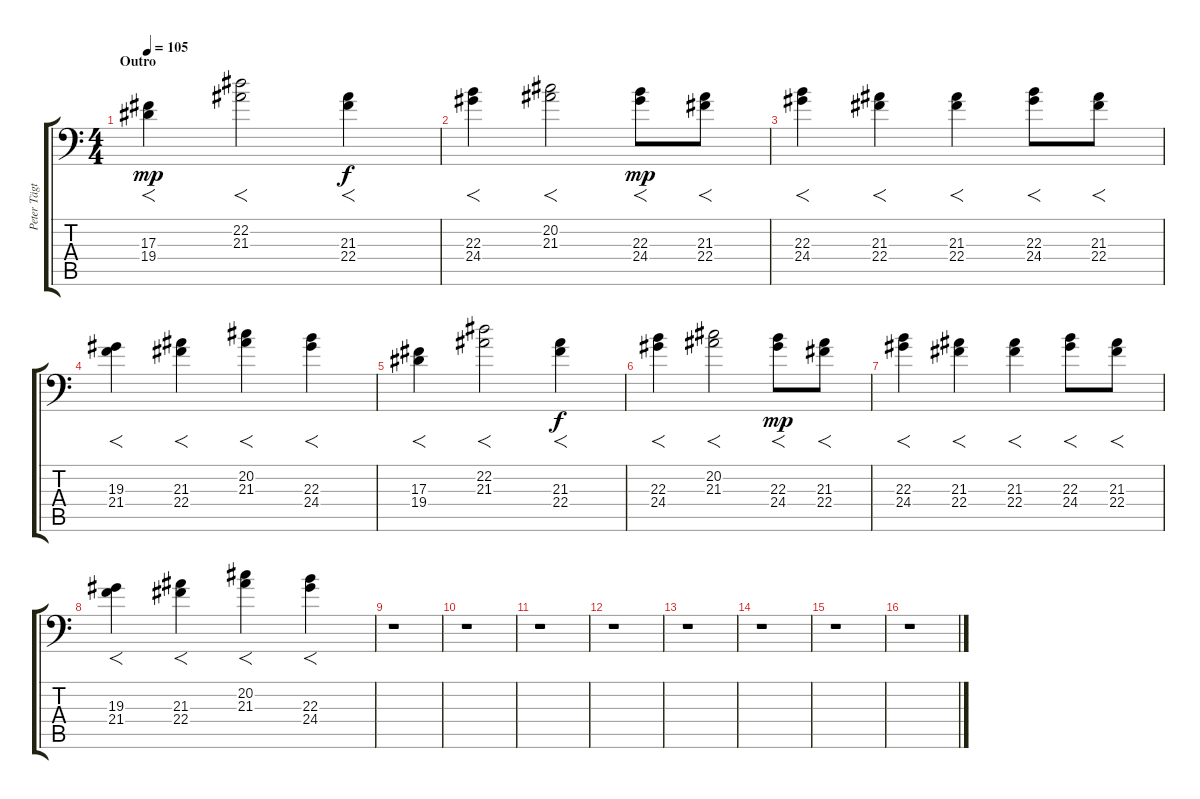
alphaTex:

\track ("Peter Tägtgren (Keyboard III)" "Peter Tägt") {instrument stringensemble2}
\staff {score tabs}
\tuning (Bb3 F3 Db3 Ab2 Eb2 Bb1) {hide}
\ts (4 4)
\section ("" "Outro")
\tempo 105
\clef f4
\ks c
(17.3 19.4).4{f dy mp volume 14} (22.2 21.3).2{f} (21.3 22.4).4{f dy f} |
(22.3 24.4).4{f} (20.2 21.3).2{f} (22.3 24.4).8{f dy mp} (21.3 22.4).8{f} |
(22.3 24.4).4{f} (21.3 22.4).4{f} (21.3 22.4).4{f} (22.3 24.4).8{f} (21.3 22.4).8{f} |
(19.3 21.4).4{f} (21.3 22.4).4{f} (20.2 21.3).4{f} (22.3 24.4).4{f} |
(17.3 19.4).4{f} (22.2 21.3).2{f} (21.3 22.4).4{f dy f} |
(22.3 24.4).4{f} (20.2 21.3).2{f} (22.3 24.4).8{f dy mp} (21.3 22.4).8{f} |
(22.3 24.4).4{f} (21.3 22.4).4{f} (21.3 22.4).4{f} (22.3 24.4).8{f} (21.3 22.4).8{f} |
(19.3 21.4).4{f} (21.3 22.4).4{f} (20.2 21.3).4{f} (22.3 24.4).4{f} |
r.1 |
r.1 |
r.1 |
r.1 |
r.1 |
r.1 |
r.1 |
r.1
